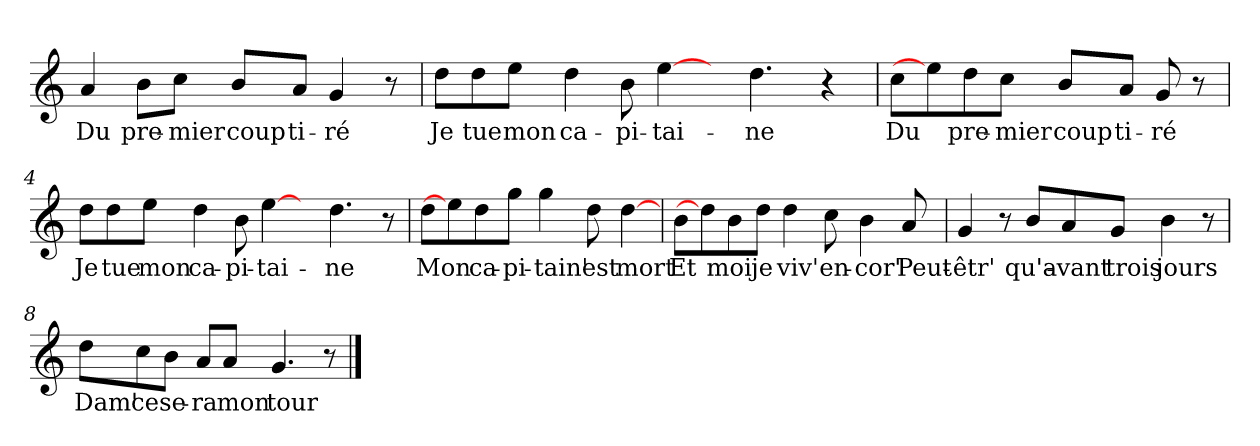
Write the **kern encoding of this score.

**kern	**text
*part1	*part1
*staff1	*staff1
*clefG2	*
*k[]	*
*C:	*
=1	=1
!	!LO:LY:b
4a/	Du
!	!LO:LY:b
8b\L	pre-
!	!LO:LY:b
8cc\J	-mier
!	!LO:LY:b
8b/L	coup
!	!LO:LY:b
8a/J	ti-
!	!LO:LY:b
4g/	-ré
8r	.
=2	=2
!	!LO:LY:b
8dd\L	Je
!	!LO:LY:b
8dd\	tue
!	!LO:LY:b
8ee\J	mon
!	!LO:LY:b
4dd\	ca-
!	!LO:LY:b
8b\	-pi-
!	!LO:LY:b
[4ee\	-tai-
8ryy	.
!	!LO:LY:b
4.dd\	-ne
4r	.
=3	=3
!	!LO:LY:b
8cc\L	Du
8ee\]	.
!	!LO:LY:b
8dd\	pre-
!	!LO:LY:b
8cc\J	-mier
!	!LO:LY:b
8b/L	coup
!	!LO:LY:b
8a/J	ti-
!	!LO:LY:b
8g/	-ré
8r	.
!!LO:LB:g=z
=4	=4
!	!LO:LY:b
8dd\L	Je
!	!LO:LY:b
8dd\	tue
!	!LO:LY:b
8ee\J	mon
!	!LO:LY:b
4dd\	ca-
!	!LO:LY:b
8b\	-pi-
!	!LO:LY:b
[4ee\	-tai-
8ryy	.
!	!LO:LY:b
4.dd\	-ne
8r	.
=5	=5
!	!LO:LY:b
8dd\L	Mon
8ee\]	.
!	!LO:LY:b
8dd\	ca-
!	!LO:LY:b
8gg\J	-pi-
!	!LO:LY:b
4gg\	-tain'
!	!LO:LY:b
8dd\	est
!	!LO:LY:b
[4dd\	mort
=6	=6
!	!LO:LY:b
8b\L	Et
8dd\]	.
!	!LO:LY:b
8b\	moi
!	!LO:LY:b
8dd\J	je
!	!LO:LY:b
4dd\	viv'
!	!LO:LY:b
8cc\	en-
!	!LO:LY:b
4b\	-cor'
!	!LO:LY:b
8a/	Peut-
!!LO:LB:g=z
=7	=7
!	!LO:LY:b
4g/	-êtr'
8r	.
!	!LO:LY:b
8b/L	qu'a-
!	!LO:LY:b
8a/	-vant
!	!LO:LY:b
8g/J	trois
!	!LO:LY:b
4b\	jours
8r	.
=8	=8
!	!LO:LY:b
8dd\L	Dam'
!	!LO:LY:b
8cc\	ce
!	!LO:LY:b
8b\J	se-
!	!LO:LY:b
8a/L	-ra
!	!LO:LY:b
8a/J	mon
!	!LO:LY:b
4.g/	tour
8r	.
==	==
*-	*-
